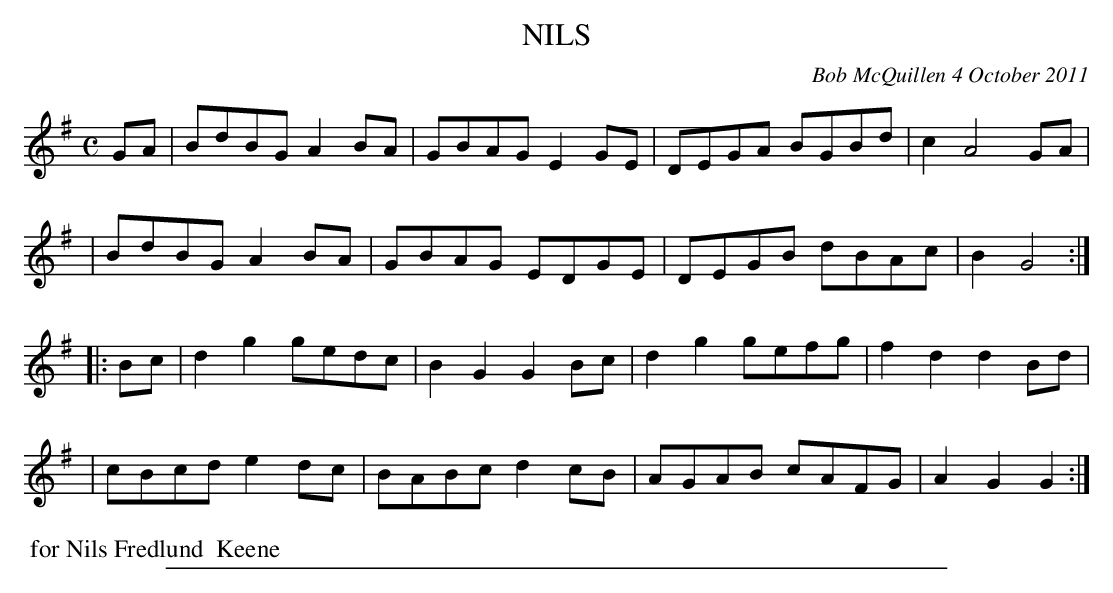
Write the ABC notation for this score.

X:1
T: NILS
C: Bob McQuillen 4 October 2011
M: C
L: 1/8
K: G
GA \
| BdBG A2BA | GBAG E2GE | DEGA BGBd | c2 A4 GA |
| BdBG A2BA | GBAG EDGE | DEGB dBAc | B2 G4 :|
|: Bc \
| d2g2 gedc | B2G2 G2Bc | d2g2 gefg | f2d2 d2Bd |
| cBcd e2dc | BABc d2cB | AGAB cAFG | A2G2 G2 :|
